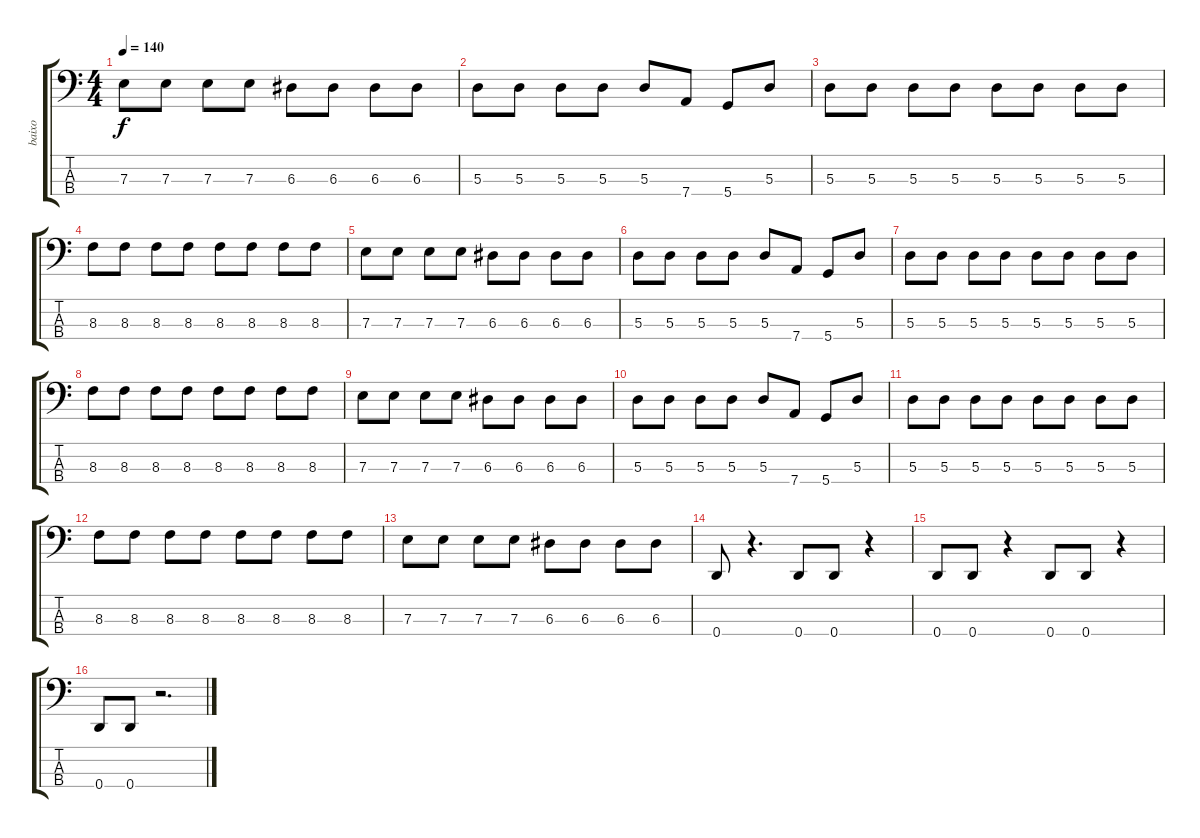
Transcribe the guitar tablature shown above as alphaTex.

\track ("baixo" "baixo") {instrument electricbasspick}
\staff {score tabs}
\tuning (G2 D2 A1 D1) {hide}
\ts (4 4)
\tempo 140
\clef f4
\ks c
7.3.8{dy f} 7.3.8 7.3.8 7.3.8 6.3.8 6.3.8 6.3.8 6.3.8 |
5.3.8 5.3.8 5.3.8 5.3.8 5.3.8 7.4.8 5.4.8 5.3.8 |
5.3.8 5.3.8 5.3.8 5.3.8 5.3.8 5.3.8 5.3.8 5.3.8 |
8.3.8 8.3.8 8.3.8 8.3.8 8.3.8 8.3.8 8.3.8 8.3.8 |
7.3.8 7.3.8 7.3.8 7.3.8 6.3.8 6.3.8 6.3.8 6.3.8 |
5.3.8 5.3.8 5.3.8 5.3.8 5.3.8 7.4.8 5.4.8 5.3.8 |
5.3.8 5.3.8 5.3.8 5.3.8 5.3.8 5.3.8 5.3.8 5.3.8 |
8.3.8 8.3.8 8.3.8 8.3.8 8.3.8 8.3.8 8.3.8 8.3.8 |
7.3.8 7.3.8 7.3.8 7.3.8 6.3.8 6.3.8 6.3.8 6.3.8 |
5.3.8 5.3.8 5.3.8 5.3.8 5.3.8 7.4.8 5.4.8 5.3.8 |
5.3.8 5.3.8 5.3.8 5.3.8 5.3.8 5.3.8 5.3.8 5.3.8 |
8.3.8 8.3.8 8.3.8 8.3.8 8.3.8 8.3.8 8.3.8 8.3.8 |
7.3.8 7.3.8 7.3.8 7.3.8 6.3.8 6.3.8 6.3.8 6.3.8 |
0.4.8 r.4{d} 0.4.8 0.4.8 r.4 |
0.4.8 0.4.8 r.4 0.4.8 0.4.8 r.4 |
0.4.8 0.4.8 r.2{d}
